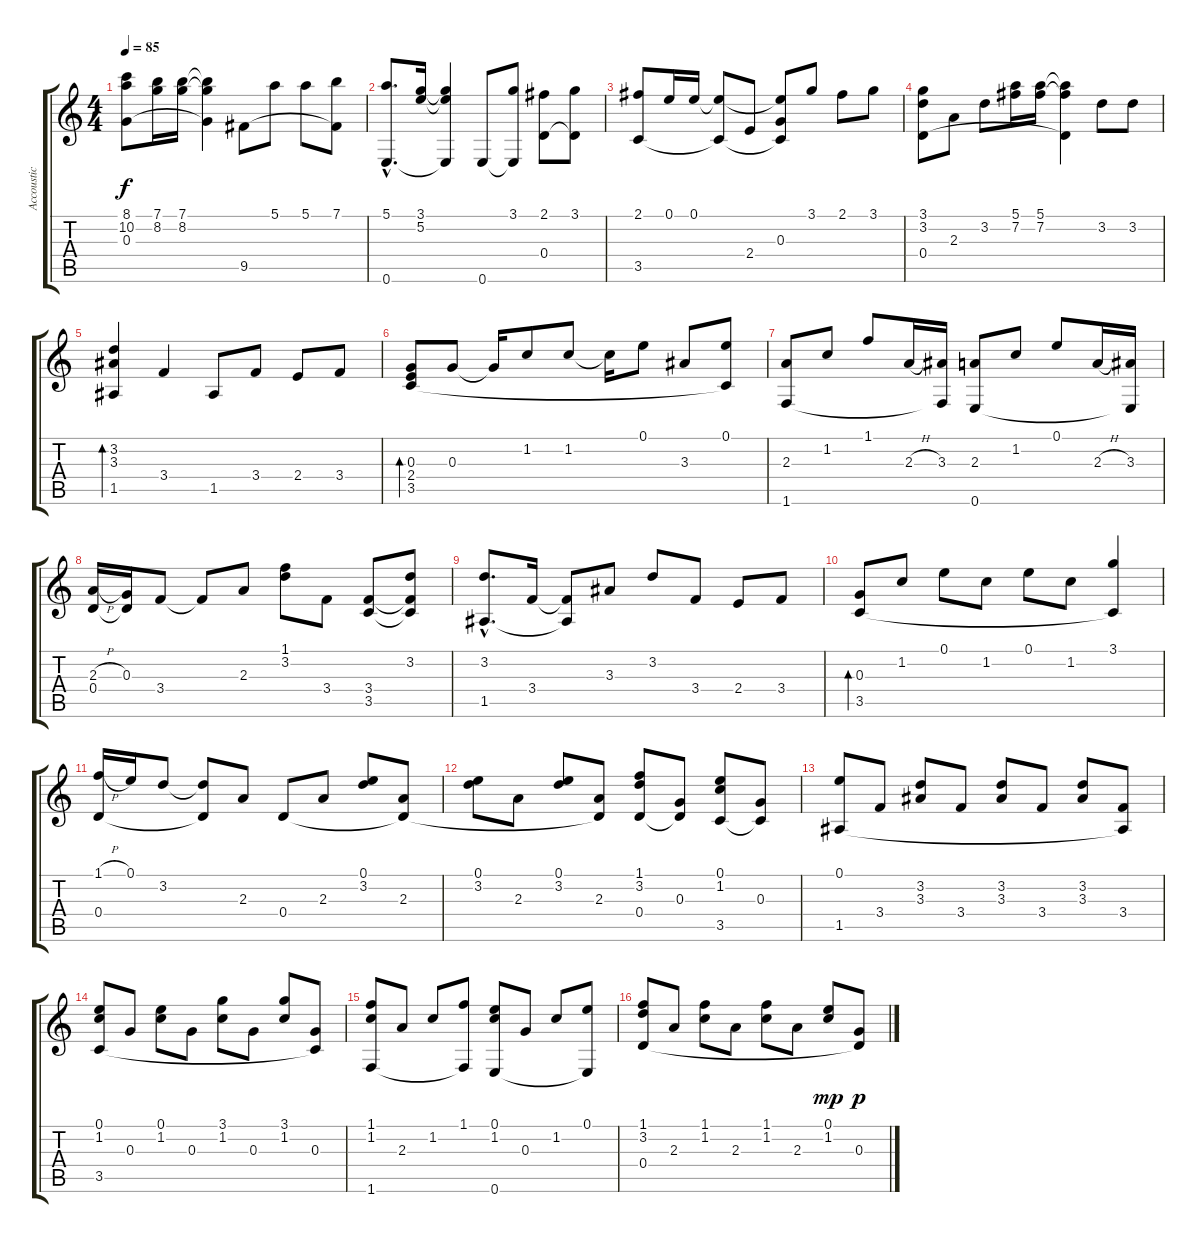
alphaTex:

\track ("Accoustic Guitar" "Accoustic ") {instrument acousticguitarnylon}
\staff {score tabs}
\tuning (E4 B3 G3 D3 A2 E2) {hide}
\ts (4 4)
\tempo 85
\clef g2
\ks c
(8.1 10.2 0.3).8{dy f} (7.1 8.2).16 (7.1 8.2).16 (7.1{t} 8.2{t} 0.3{t}).4 9.5.8 5.1.8 5.1.8 (7.1 9.5{t}).8 |
(5.1 0.6{hac}).8{d} (3.1 5.2).16 (3.1{t} 5.2{t} 0.6{t}).4 0.6.8 (3.1 0.6{t}).8 (2.1 0.4).8 (3.1 0.4{t}).8 |
(2.1 3.5).8 0.1.16 0.1.16 (0.1{t} 3.5{t}).8 2.4.8 (0.1{t} 0.3 3.5{t}).8 3.1.8 2.1.8 3.1.8 |
(3.1 3.2 0.4).8 2.3.8 3.2.8 (5.1 7.2).16 (5.1 7.2).16 (5.1{t} 7.2{t} 0.4{t}).4 3.2.8 3.2.8 |
(3.2 3.3 1.5).4{bd 60} 3.4.4 1.5.8 3.4.8 2.4.8 3.4.8 |
(0.3 2.4 3.5).8{bd 60} 0.3.8 0.3{t}.16 1.2.8 1.2.8 1.2{t}.16 0.1.8 3.3.8 (0.1 3.5{t}).8 |
(2.3 1.6).8 1.2.8 1.1.8 2.3{h}.16 (3.3 1.6{t}).16 (2.3 0.6).8 1.2.8 0.1.8 2.3{h}.16 (3.3 0.6{t}).16 |
(2.3{h} 0.4).16 (0.3 0.4{t}).16 3.4.8 3.4{t}.8 2.3.8 (1.1 3.2).8 3.4.8 (3.4 3.5).8 (3.2 3.4{t} 3.5{t}).8 |
(3.2{hac} 1.5{hac}).8{d} 3.4.16 (3.4{t} 1.5{t}).8 3.3.8 3.2.8 3.4.8 2.4.8 3.4.8 |
(0.3 3.5).8{bd 60} 1.2.8 0.1.8 1.2.8 0.1.8 1.2.8 (3.1 3.5{t}).4 |
(1.1{h} 0.4).16 0.1.16 3.2.8 (3.2{t} 0.4{t}).8 2.3.8 0.4.8 2.3.8 (0.1 3.2).8 (2.3 0.4{t}).8 |
(0.1 3.2).8 2.3.8 (0.1 3.2).8 (2.3 0.4{t}).8 (1.1 3.2 0.4).8 (0.3 0.4{t}).8 (0.1 1.2 3.5).8 (0.3 3.5{t}).8 |
(0.1 1.5).8 3.4.8 (3.2 3.3).8 3.4.8 (3.2 3.3).8 3.4.8 (3.2 3.3).8 (3.4 1.5{t}).8 |
(0.1 1.2 3.5).8 0.3.8 (0.1 1.2).8 0.3.8 (3.1 1.2).8 0.3.8 (3.1 1.2).8 (0.3 3.5{t}).8 |
(1.1 1.2 1.6).8 2.3.8 1.2.8 (1.1 1.6{t}).8 (0.1 1.2 0.6).8 0.3.8 1.2.8 (0.1 0.6{t}).8 |
(1.1 3.2 0.4).8 2.3.8 (1.1 1.2).8 2.3.8 (1.1 1.2).8 2.3.8 (0.1 1.2).8{dy mp} (0.3 0.4{t}).8{dy p}
